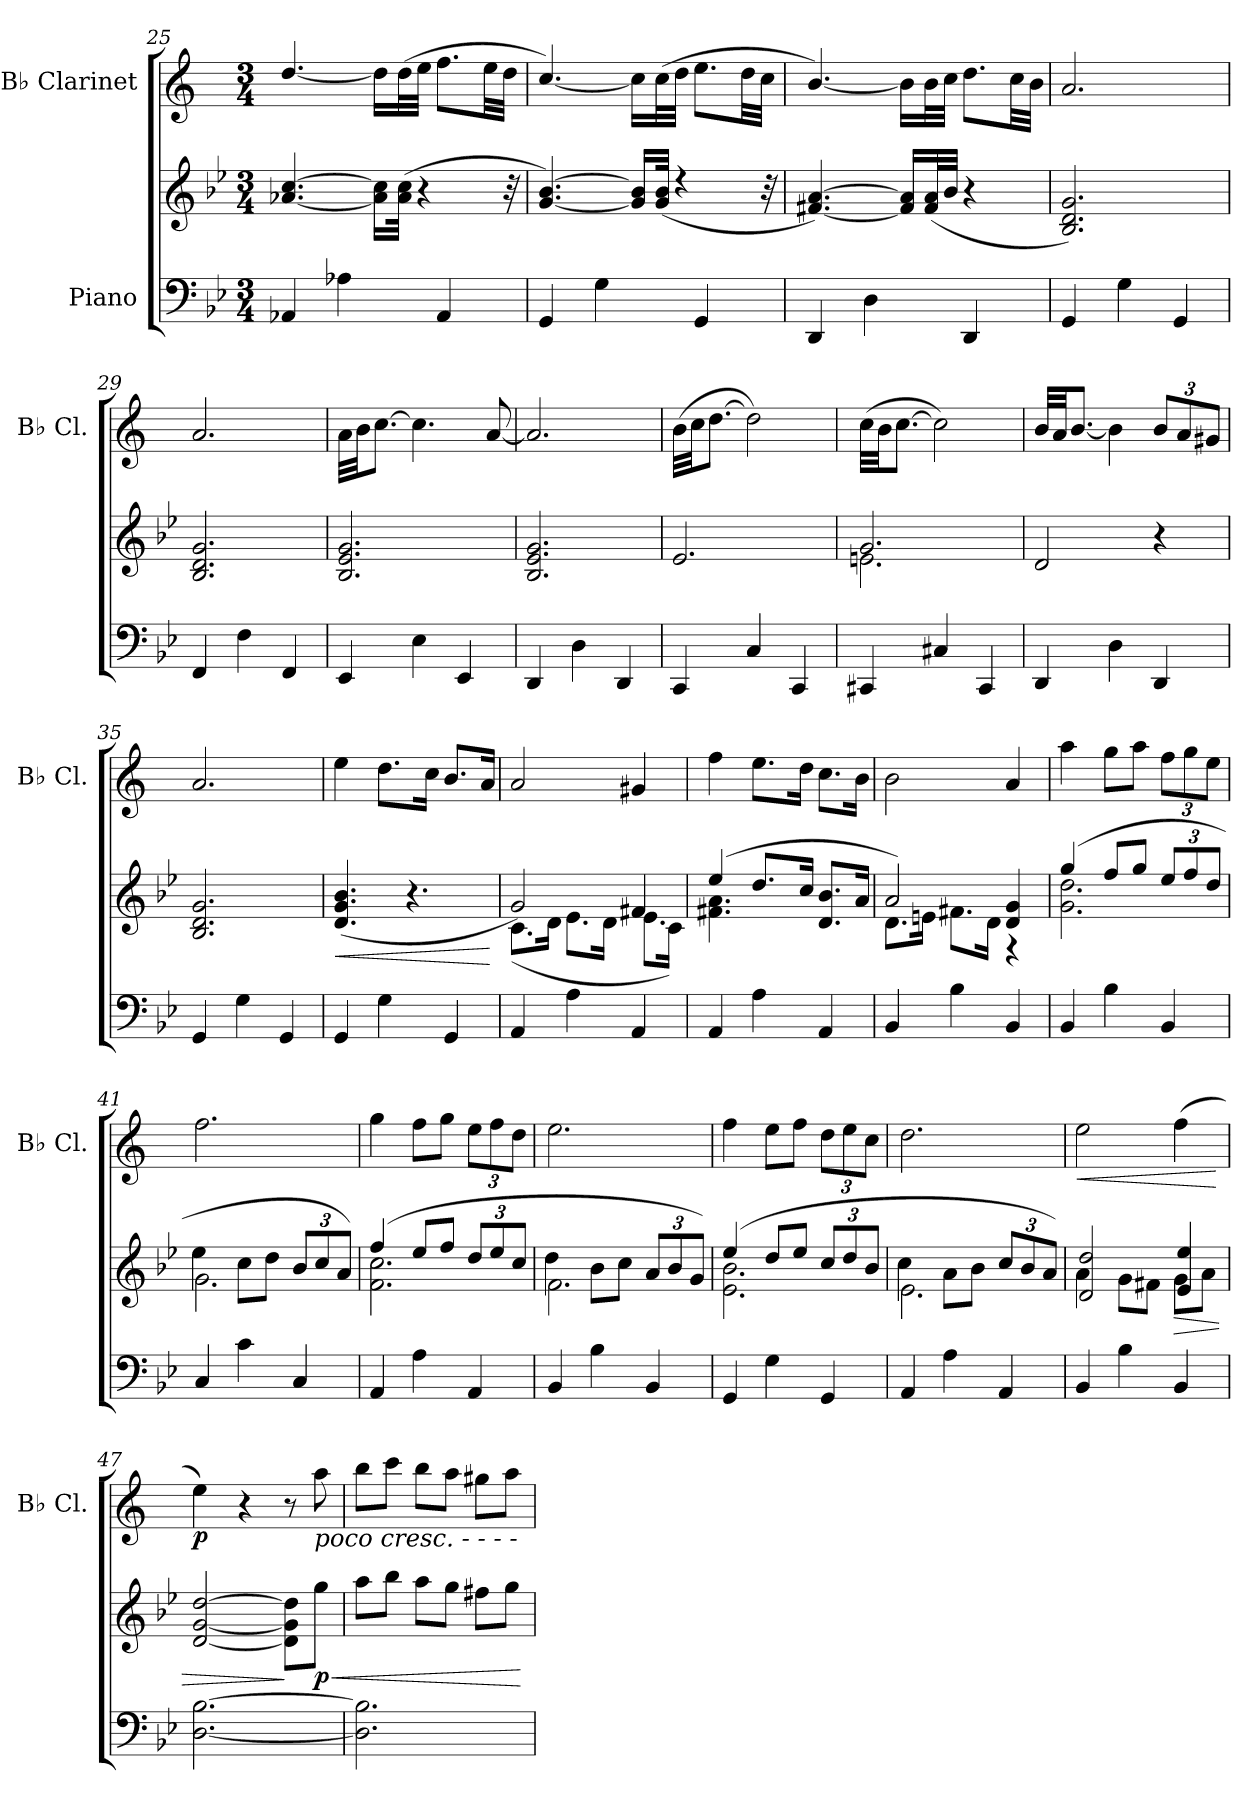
**kern	**kern	**dynam	**kern	**dynam
*part2	*part2	*part2	*part1	*part1
*staff3	*staff2	*staff2/3	*staff1	*staff1
*I"Piano	*	*	*I"B♭ Clarinet	*
*	*	*	*I'B♭ Cl.	*
!!LO:PB:g=z
*clefF4	*clefG2	*	*clefG2	*
*	*	*	*ITrd1c2	*
*k[b-e-]	*k[b-e-]	*	*k[b-e-]	*
*M3/4	*M3/4	*	*M3/4	*
=25	=25	=25	=25	=25
4AA-X/	[4.a-X/ [4.cc/	.	[4.cc/	.
4A-X\	.	.	.	.
.	16a-\] 16cc\]LL	.	16cc\LL]	.
.	(32a-\ 32cc\JJk	.	(32cc\L	.
.	4r	.	32dd\JJJ	.
4AA-/	.	.	8.ee-\L	.
.	.	.	32dd\LL	.
.	32r	.	32cc\JJJ	.
=26	=26	=26	=26	=26
4GG/	[4.g/ [4.b-/)	.	[4.b-/)	.
4G\	.	.	.	.
.	16g/] 16b-/]LL	.	16b-\LL]	.
.	(32g/ 32b-/JJk	.	(32b-\L	.
.	4rdd	.	32cc\JJJ	.
4GG/	.	.	8.dd\L	.
.	.	.	32cc\LL	.
.	32r	.	32b-\JJJ	.
=27	=27	=27	=27	=27
4DD/	[4.f#X/ [4.a/)	.	[4.a/)	.
4D\	.	.	.	.
.	16f#/] 16a/]LL	.	16a\LL]	.
.	(32f#/ 32a/L	.	32a\L	.
.	32b-/JJJ	.	32b-\JJJ	.
4DD/	4r	.	8.cc\L	.
.	.	.	32b-\LL	.
.	.	.	32a\JJJ	.
=28	=28	=28	=28	=28
4GG/	2.B-/ 2.d/ 2.g/)	.	2.g/	.
4G\	.	.	.	.
4GG/	.	.	.	.
=29	=29	=29	=29	=29
4FF/	2.B-/ 2.d/ 2.g/	.	2.g/	.
4F\	.	.	.	.
4FF/	.	.	.	.
!!LO:LB:g=z
=30	=30	=30	=30	=30
4EE-/	2.B-/ 2.e-/ 2.g/	.	32g\LLL	.
.	.	.	32a\JJ	.
.	.	.	[8.b-\J	.
4E-\	.	.	4.b-\]	.
4EE-/	.	.	.	.
.	.	.	[8g/	.
=31	=31	=31	=31	=31
4DD/	2.B-/ 2.e-/ 2.g/	.	2.g/]	.
4D\	.	.	.	.
4DD/	.	.	.	.
=32	=32	=32	=32	=32
4CC/	2.e-/	.	(32a\LLL	.
.	.	.	32b-\JJ	.
.	.	.	[8.cc\J	.
4C/	.	.	2cc\])	.
4CC/	.	.	.	.
=33	=33	=33	=33	=33
*	*^	*	*	*
4CC#X/	2.g/	2.en\	.	(32b-\LLL	.
.	.	.	.	32a\JJ	.
.	.	.	.	[8.b-\J	.
4C#X/	.	.	.	2b-\])	.
4CC#/	.	.	.	.	.
*	*v	*v	*	*	*
=34	=34	=34	=34	=34
4DD/	2d/	.	32a/LLL	.
.	.	.	32g/JJ	.
.	.	.	[8.a/J	.
4D\	.	.	4a\]	.
*	*	*	*Xbrackettup	*
4DD/	4r	.	12a/L	.
.	.	.	12g/	.
.	.	.	12f#X/J	.
=35	=35	=35	=35	=35
4GG/	2.B-/ 2.d/ 2.g/	.	2.g/	.
4G\	.	.	.	.
4GG/	.	.	.	.
!!LO:LB:g=z
=36	=36	=36	=36	=36
!	!	!LO:HP:b	!	!
4GG/	(4.d/ 4.g/ 4.b-/	<	4dd\	.
4G\	.	.	8.cc\L	.
.	4.r	.	.	.
.	.	.	16b-\Jk	.
4GG/	.	.	8.a/L	.
.	.	.	16g/Jk	.
.	.	[	.	.
=37	=37	=37	=37	=37
*	*^	*	*	*
4AA/	2g/)	(8.c\L	.	2g/	.
.	.	16d\Jk	.	.	.
4A\	.	8.e-\L	.	.	.
.	.	16d\Jk	.	.	.
4AA/	4f#X/	8.e-\L	.	4f#X/	.
.	.	16c\Jk)	.	.	.
=38	=38	=38	=38	=38	=38
4AA/	(4ee-/	4.f#X\ 4.a\	.	4ee-\	.
4A\	8.dd/L	.	.	8.dd\L	.
.	.	4.ryy	.	.	.
.	16cc/Jk	.	.	16cc\Jk	.
4AA/	8.d/ 8.b-/L	.	.	8.b-\L	.
.	16a/Jk	.	.	16a\Jk	.
=39	=39	=39	=39	=39	=39
4BB-/	2a/)	8.d\L	.	2a\	.
.	.	16en\Jk	.	.	.
4B-\	.	8.f#X\L	.	.	.
.	.	16d\Jk	.	.	.
4BB-/	4d/ 4g/	4r	.	4g/	.
=40	=40	=40	=40	=40	=40
4BB-/	(4gg/	2.g\ 2.dd\	.	4gg\	.
4B-\	8ff/L	.	.	8ff\L	.
.	8gg/J	.	.	8gg\J	.
*	*Xbrackettup	*	*	*	*
4BB-/	12ee-/L	.	.	12ee-\L	.
.	12ff/	.	.	12ff\	.
.	12dd/J	.	.	12dd\J	.
!!LO:LB:g=z
=41	=41	=41	=41	=41	=41
4C/	(2.g\	4ee-\)	.	2.ee-\	.
4c\	.	8cc\L	.	.	.
.	.	8dd\J	.	.	.
4C/	.	12b-/L	.	.	.
.	.	12cc/	.	.	.
.	.	12a/J)	.	.	.
=42	=42	=42	=42	=42	=42
4AA/	(4ff/	2.f\ 2.cc\	.	4ff\	.
4A\	8ee-/L	.	.	8ee-\L	.
.	8ff/J	.	.	8ff\J	.
4AA/	12dd/L	.	.	12dd\L	.
.	12ee-/	.	.	12ee-\	.
.	12cc/J	.	.	12cc\J	.
=43	=43	=43	=43	=43	=43
4BB-/	(2.f\	4dd\)	.	2.dd\	.
4B-\	.	8b-\L	.	.	.
.	.	8cc\J	.	.	.
4BB-/	.	12a/L	.	.	.
.	.	12b-/	.	.	.
.	.	12g/J)	.	.	.
=44	=44	=44	=44	=44	=44
4GG/	(4ee-/	2.e-\ 2.b-\	.	4ee-\	.
4G\	8dd/L	.	.	8dd\L	.
.	8ee-/J	.	.	8ee-\J	.
4GG/	12cc/L	.	.	12cc\L	.
.	12dd/	.	.	12dd\	.
.	12b-/J	.	.	12b-\J	.
=45	=45	=45	=45	=45	=45
4AA/	(2.e-\	4cc\)	.	2.cc\	.
4A\	.	8a\L	.	.	.
.	.	8b-\J	.	.	.
4AA/	.	12cc/L	.	.	.
.	.	12b-/	.	.	.
.	.	12a/J)	.	.	.
!!LO:PB:g=z
=46	=46	=46	=46	=46	=46
!	!	!	!	!	!LO:HP:b
4BB-/	4a\	2d/ 2dd/	.	2dd\	<
4B-\	8g\L	.	.	.	.
.	8f#X\J	.	.	.	.
!	!	!	!LO:HP:b	!	!
4BB-/	8g\L	4e-/ 4ee-/	>	(4ee-\	.
.	8a\J	.	.	.	.
*	*v	*v	*	*	*
.	.	.	.	[
=47	=47	=47	=47	=47
!	!	!	!	!LO:DY:b
[2.D\ [2.B-\	[2d/ [2g/ [2dd/	.	4dd\)	p
.	.	.	4r	.
.	8d\] 8g\] 8dd\]L	]	8r	.
!	!	!	!LO:TX:b:i:t=poco cresc.   -   -   -   -	!
!	!	!LO:HP:b	!	!
!	!	!LO:DY:n=1:b	!	!
.	8gg\J	< p	8gg\	.
=48	=48	=48	=48	=48
2.D\] 2.B-\]	8aa\L	.	8aa\L	.
.	8bb-\J	.	8bb-\J	.
.	8aa\L	.	8aa\L	.
.	8gg\J	.	8gg\J	.
.	8ff#X\L	.	8ff#X\L	.
.	8gg\J	.	8gg\J	.
.	.	[	.	.
=	=	=	=	=
*-	*-	*-	*-	*-
